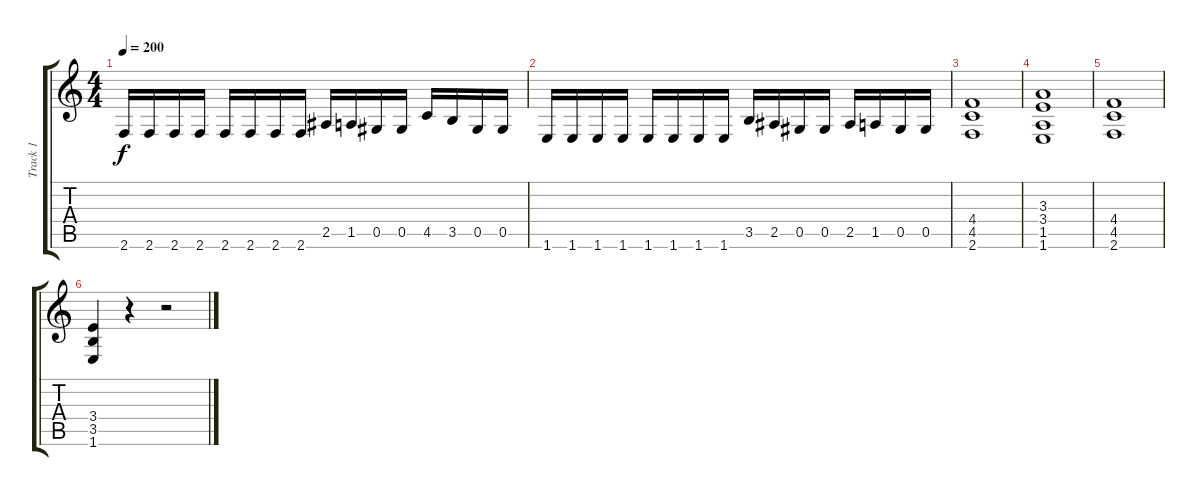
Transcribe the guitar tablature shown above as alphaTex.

\track ("Track 1" "Track 1") {instrument distortionguitar}
\staff {score tabs}
\tuning (Eb4 Bb3 Gb3 Db3 Ab2 Eb2) {hide}
\ts (4 4)
\tempo 200
\clef g2
\ks c
2.6.16{dy f} 2.6.16 2.6.16 2.6.16 2.6.16 2.6.16 2.6.16 2.6.16 2.5.16 1.5.16 0.5.16 0.5.16 4.5.16 3.5.16 0.5.16 0.5.16 |
1.6.16 1.6.16 1.6.16 1.6.16 1.6.16 1.6.16 1.6.16 1.6.16 3.5.16 2.5.16 0.5.16 0.5.16 2.5.16 1.5.16 0.5.16 0.5.16 |
(4.4 4.5 2.6).1 |
(3.3 3.4 1.5 1.6).1 |
(4.4 4.5 2.6).1 |
(3.4 3.5 1.6).4 r.4 r.2
